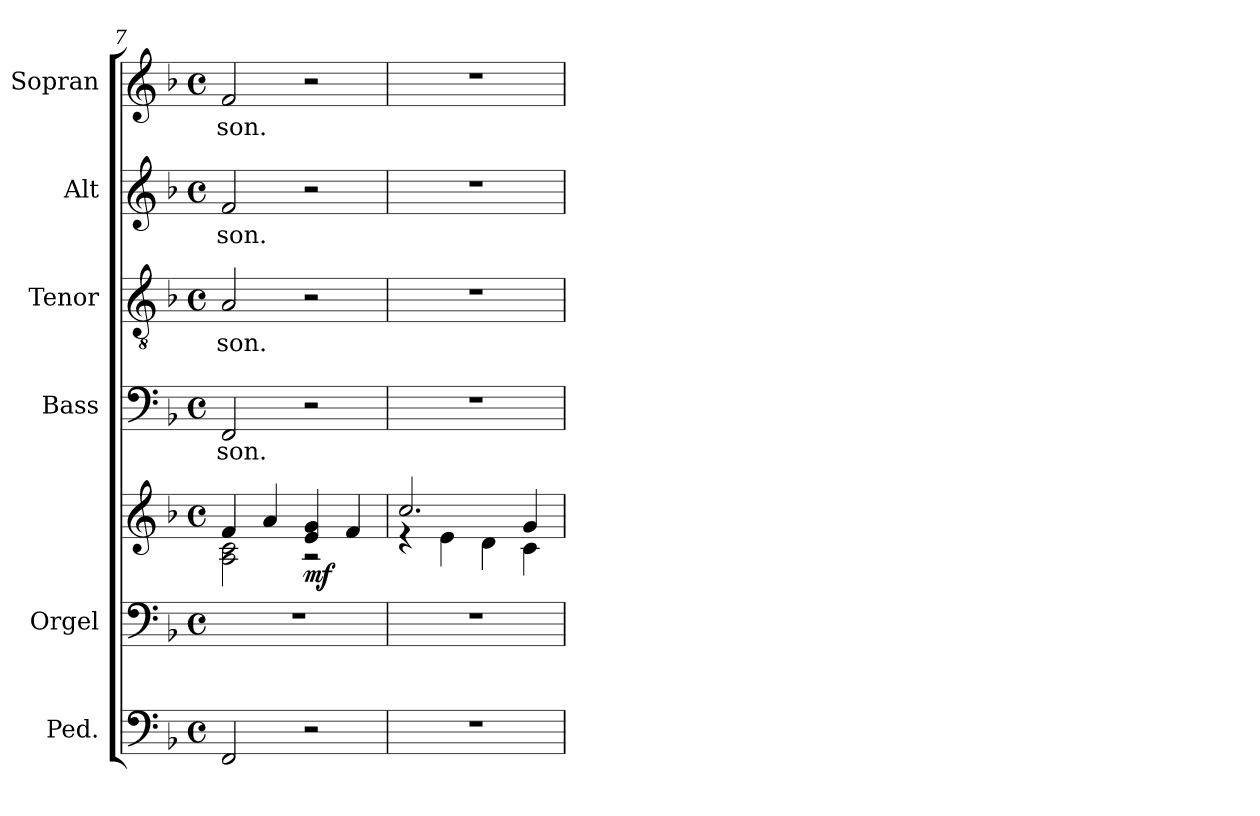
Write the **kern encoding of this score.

**kern	**kern	**kern	**dynam	**kern	**text	**kern	**text	**kern	**text	**kern	**text
*part6	*part5	*part5	*part5	*part4	*part4	*part3	*part3	*part2	*part2	*part1	*part1
*staff7	*staff6	*staff5	*staff5/6	*staff4	*staff4	*staff3	*staff3	*staff2	*staff2	*staff1	*staff1
*I"Ped.	*I"Orgel	*	*	*I"Bass	*	*I"Tenor	*	*I"Alt	*	*I"Sopran	*
*	*I'Org.	*	*	*I'B.	*	*I'T.	*	*I'A.	*	*I'S.	*
!!LO:LB:g=z
*clefF4	*clefF4	*clefG2	*	*clefF4	*	*clefGv2	*	*clefG2	*	*clefG2	*
*ITrd7c12	*	*	*	*	*	*	*	*	*	*	*
*k[b-]	*k[b-]	*k[b-]	*	*k[b-]	*	*k[b-]	*	*k[b-]	*	*k[b-]	*
*F:	*F:	*F:	*	*F:	*	*F:	*	*F:	*	*F:	*
*M4/4	*M4/4	*M4/4	*	*M4/4	*	*M4/4	*	*M4/4	*	*M4/4	*
*met(c)	*met(c)	*met(c)	*	*met(c)	*	*met(c)	*	*met(c)	*	*met(c)	*
=7	=7	=7	=7	=7	=7	=7	=7	=7	=7	=7	=7
*	*	*^	*	*	*	*	*	*	*	*	*
!	!	!	!	!	!	!LO:LY:b	!	!LO:LY:b	!	!LO:LY:b	!	!LO:LY:b
2FFF/	1r	4f/	2A\ 2c\	.	2FF/	-son.	2A/	-son.	2f/	-son.	2f/	-son.
.	.	4a/	.	.	.	.	.	.	.	.	.	.
!	!	!	!	!LO:DY:b	!	!	!	!	!	!	!	!
2r	.	4e/ 4g/	2rB	mf	2r	.	2r	.	2r	.	2r	.
.	.	4f/	.	.	.	.	.	.	.	.	.	.
=8	=8	=8	=8	=8	=8	=8	=8	=8	=8	=8	=8	=8
1r	1r	2.cc/	4rd	.	1r	.	1r	.	1r	.	1r	.
.	.	.	4e\	.	.	.	.	.	.	.	.	.
.	.	.	4d\	.	.	.	.	.	.	.	.	.
.	.	4g/	4c\	.	.	.	.	.	.	.	.	.
*	*	*v	*v	*	*	*	*	*	*	*	*	*
=	=	=	=	=	=	=	=	=	=	=	=
*-	*-	*-	*-	*-	*-	*-	*-	*-	*-	*-	*-
